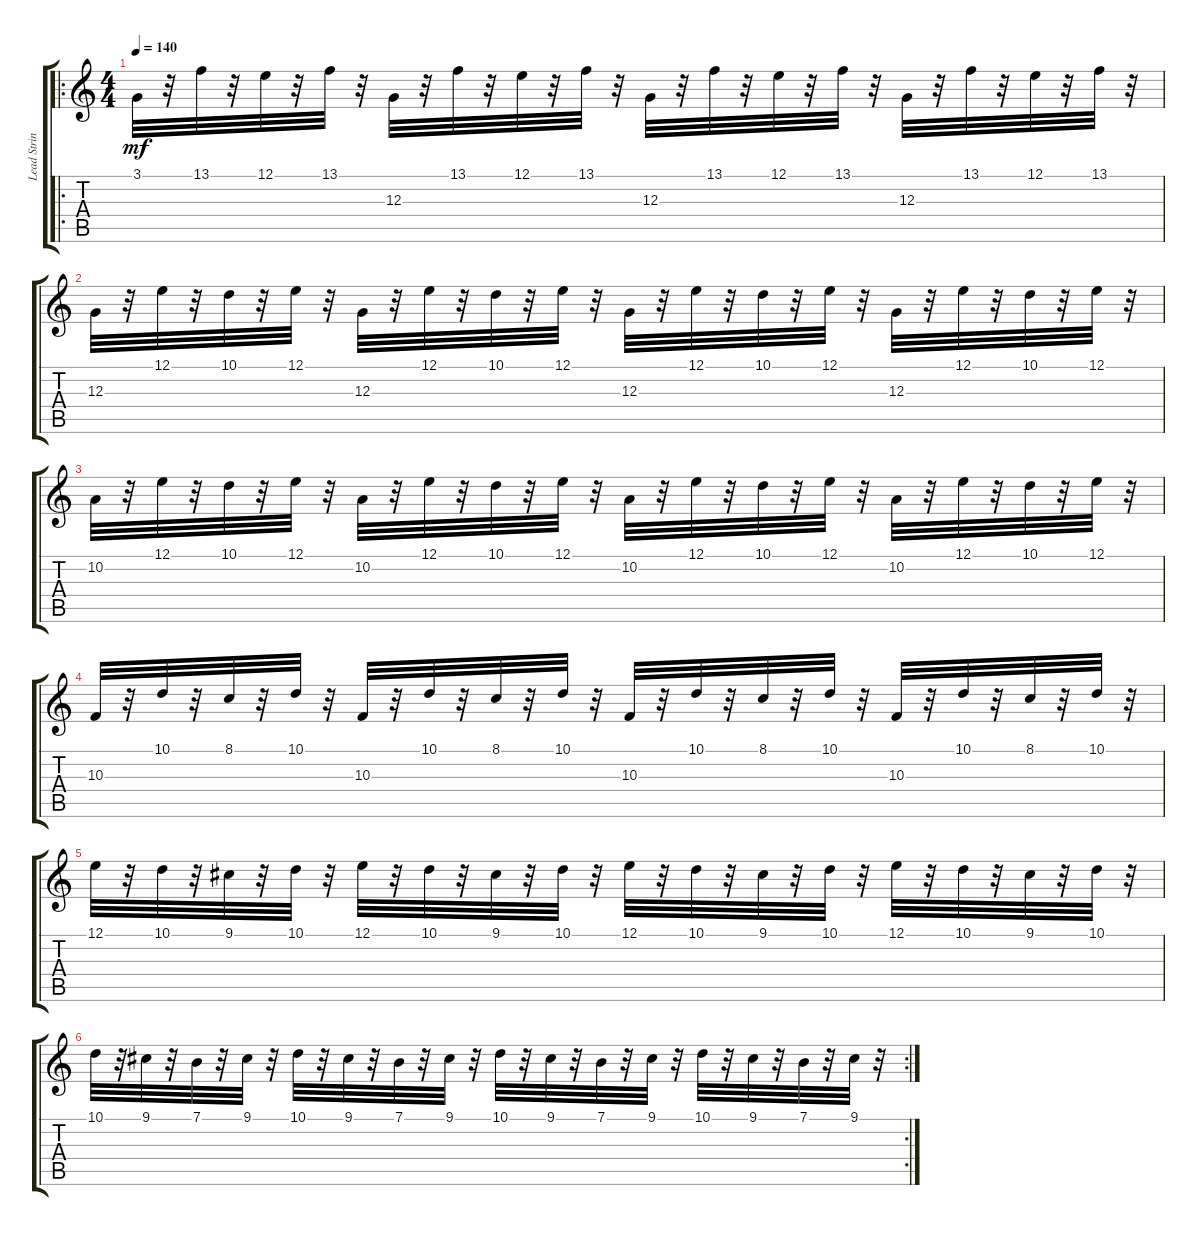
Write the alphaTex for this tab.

\track ("Lead String Ensemble" "Lead Strin") {instrument stringensemble1}
\staff {score tabs}
\tuning (E4 B3 G3 D3 A2 E2) {hide}
\ro
\ts (4 4)
\tempo 140
\clef g2
\ks c
3.1.32{dy mf} r.32 13.1.32 r.32 12.1.32 r.32 13.1.32 r.32 12.3.32 r.32 13.1.32 r.32 12.1.32 r.32 13.1.32 r.32 12.3.32 r.32 13.1.32 r.32 12.1.32 r.32 13.1.32 r.32 12.3.32 r.32 13.1.32 r.32 12.1.32 r.32 13.1.32 r.32 |
12.3.32 r.32 12.1.32 r.32 10.1.32 r.32 12.1.32 r.32 12.3.32 r.32 12.1.32 r.32 10.1.32 r.32 12.1.32 r.32 12.3.32 r.32 12.1.32 r.32 10.1.32 r.32 12.1.32 r.32 12.3.32 r.32 12.1.32 r.32 10.1.32 r.32 12.1.32 r.32 |
10.2.32 r.32 12.1.32 r.32 10.1.32 r.32 12.1.32 r.32 10.2.32 r.32 12.1.32 r.32 10.1.32 r.32 12.1.32 r.32 10.2.32 r.32 12.1.32 r.32 10.1.32 r.32 12.1.32 r.32 10.2.32 r.32 12.1.32 r.32 10.1.32 r.32 12.1.32 r.32 |
10.3.32 r.32 10.1.32 r.32 8.1.32 r.32 10.1.32 r.32 10.3.32 r.32 10.1.32 r.32 8.1.32 r.32 10.1.32 r.32 10.3.32 r.32 10.1.32 r.32 8.1.32 r.32 10.1.32 r.32 10.3.32 r.32 10.1.32 r.32 8.1.32 r.32 10.1.32 r.32 |
12.1.32 r.32 10.1.32 r.32 9.1.32 r.32 10.1.32 r.32 12.1.32 r.32 10.1.32 r.32 9.1.32 r.32 10.1.32 r.32 12.1.32 r.32 10.1.32 r.32 9.1.32 r.32 10.1.32 r.32 12.1.32 r.32 10.1.32 r.32 9.1.32 r.32 10.1.32 r.32 |
\rc 2
10.1.32 r.32 9.1.32 r.32 7.1.32 r.32 9.1.32 r.32 10.1.32 r.32 9.1.32 r.32 7.1.32 r.32 9.1.32 r.32 10.1.32 r.32 9.1.32 r.32 7.1.32 r.32 9.1.32 r.32 10.1.32 r.32 9.1.32 r.32 7.1.32 r.32 9.1.32 r.32
